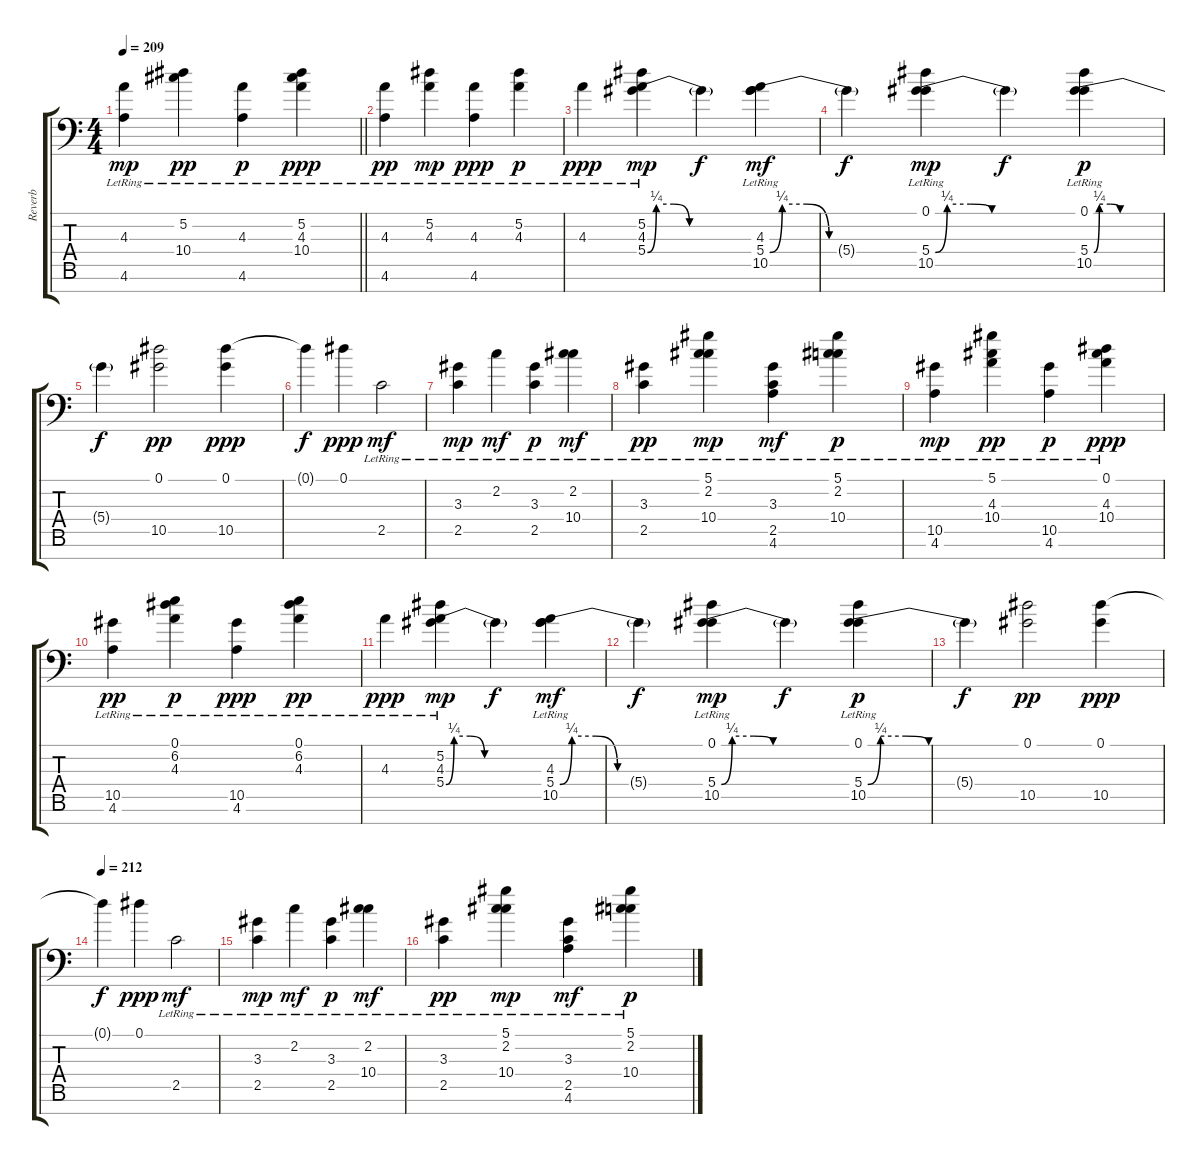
\track ("Reverb" "Reverb") {instrument electricguitarjazz}
\staff {score tabs}
\tuning (Eb4 Bb3 F3 Eb3 Bb2 F2 Ab1) {hide}
\ts (4 4)
\tempo 209
\clef f4
\barLineRight lightlight
\ks c
(4.3{lr} 4.6{lr}).4{dy mp} (5.2{lr} 10.4{lr}).4{dy pp} (4.3{lr} 4.6{lr}).4{dy p} (5.2{lr} 4.3{lr} 10.4{lr}).4{dy ppp} |
\section ("" "")
(4.3{lr} 4.6{lr}).4{dy pp} (5.2{lr} 4.3{lr}).4{dy mp} (4.3{lr} 4.6{lr}).4{dy ppp} (5.2{lr} 4.3{lr}).4{dy p} |
4.3{lr}.4{dy ppp} (5.2{lr} 4.3{lr} 5.4{be (custom 0 0 5 1 15 1 24 0 60 0) lr}).4{dy mp} 5.4{t}.4{dy f} (4.3{lr} 5.4{be (custom 0 0 5 1 15 1 24 0 60 0) lr} 10.5).4{dy mf} |
5.4{t}.4{dy f} (0.1{lr} 5.4{be (custom 0 0 5 1 15 1 24 0 60 0) lr} 10.5{lr}).4{dy mp} 5.4{t}.4{dy f} (0.1{lr} 5.4{be (custom 0 0 5 1 15 1 24 0 60 0) lr} 10.5{lr}).4{dy p} |
5.4{t}.4{dy f} (0.1 10.5).2{dy pp} (0.1 10.5).4{dy ppp} |
0.1{t}.4{dy f} 0.1.4{dy ppp} 2.5{lr}.2{dy mf} |
(3.3{lr} 2.5{lr}).4{dy mp} 2.2{lr}.4{dy mf} (3.3{lr} 2.5{lr}).4{dy p} (2.2{lr} 10.4{lr}).4{dy mf} |
(3.3{lr} 2.5{lr}).4{dy pp} (5.1 2.2{lr} 10.4{lr}).4{dy mp} (3.3{lr} 2.5{lr} 4.6{lr}).4{dy mf} (5.1 2.2{lr} 10.4{lr}).4{dy p} |
(10.5{lr} 4.6{lr}).4{dy mp} (5.1 4.3 10.4{lr}).4{dy pp} (10.5 4.6{lr}).4{dy p} (0.1 4.3{lr} 10.4{lr}).4{dy ppp} |
(10.5 4.6{lr}).4{dy pp} (0.1 6.2{lr} 4.3{lr}).4{dy p} (10.5 4.6{lr}).4{dy ppp} (0.1 6.2{lr} 4.3{lr}).4{dy pp} |
4.3{lr}.4{dy ppp} (5.2{lr} 4.3{lr} 5.4{be (custom 0 0 5 1 15 1 24 0 60 0) lr}).4{dy mp} 5.4{t}.4{dy f} (4.3{lr} 5.4{be (custom 0 0 5 1 15 1 24 0 60 0) lr} 10.5).4{dy mf} |
5.4{t}.4{dy f} (0.1{lr} 5.4{be (custom 0 0 5 1 15 1 24 0 60 0) lr} 10.5{lr}).4{dy mp} 5.4{t}.4{dy f} (0.1{lr} 5.4{be (custom 0 0 5 1 15 1 24 0 60 0) lr} 10.5{lr}).4{dy p} |
5.4{t}.4{dy f} (0.1 10.5).2{dy pp} (0.1 10.5).4{dy ppp} |
\tempo 212
0.1{t}.4{dy f} 0.1.4{dy ppp} 2.5{lr}.2{dy mf} |
(3.3{lr} 2.5{lr}).4{dy mp} 2.2{lr}.4{dy mf} (3.3{lr} 2.5{lr}).4{dy p} (2.2{lr} 10.4{lr}).4{dy mf} |
(3.3{lr} 2.5{lr}).4{dy pp} (5.1 2.2{lr} 10.4{lr}).4{dy mp} (3.3{lr} 2.5{lr} 4.6{lr}).4{dy mf} (5.1 2.2{lr} 10.4{lr}).4{dy p}
